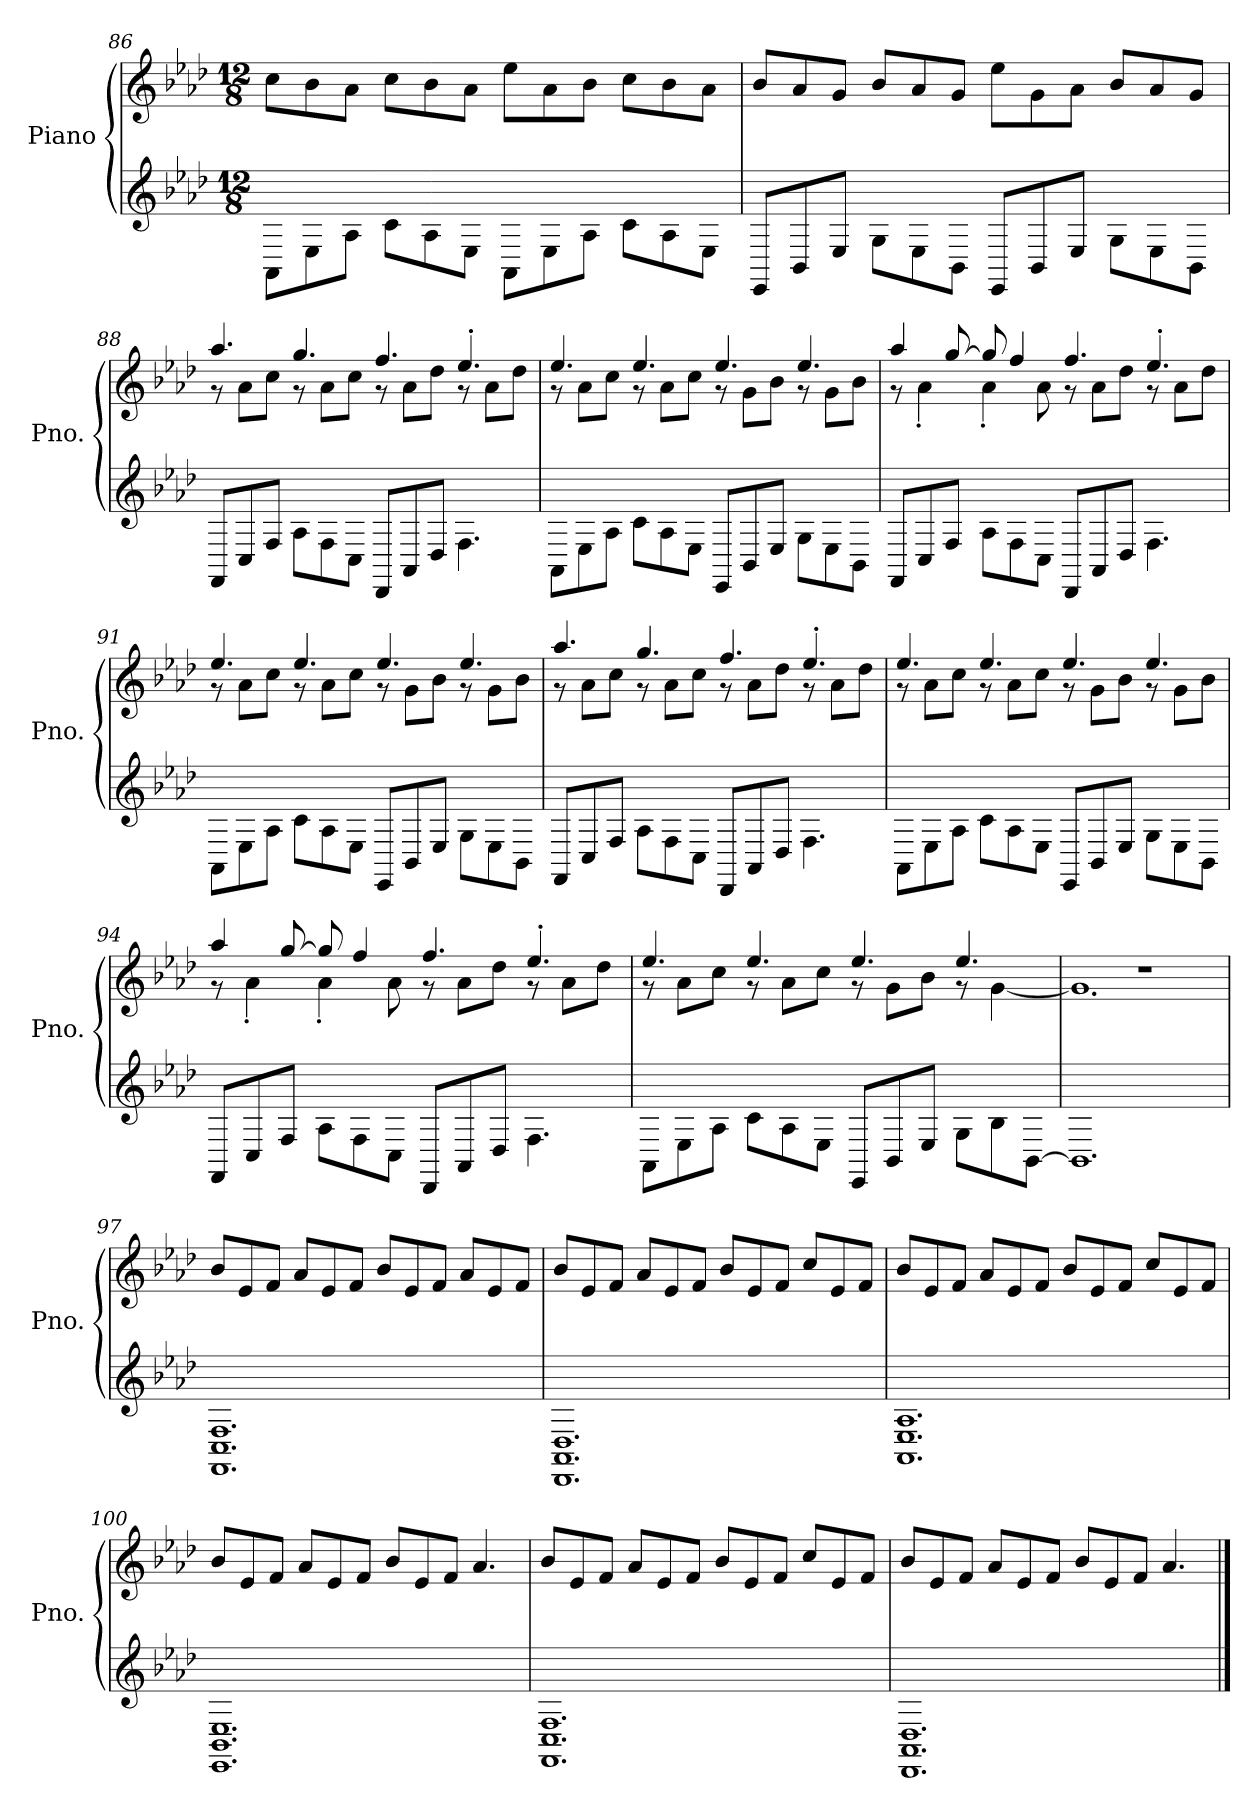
**kern	**kern
*part1	*part1
*staff2	*staff1
*I"Piano	*
*I'Pno.	*
*clefG2	*clefG2
*k[b-e-a-d-]	*k[b-e-a-d-]
*M12/8	*M12/8
=86	=86
8AA-\L	8cc\L
8E-\	8b-\
8A-\J	8a-\J
8c\L	8cc\L
8A-\	8b-\
8E-\J	8a-\J
8AA-\L	8ee-\L
8E-\	8a-\
8A-\J	8b-\J
8c\L	8cc\L
8A-\	8b-\
8E-\J	8a-\J
!!LO:LB:g=z
=87	=87
8EE-/L	8b-/L
8BB-/	8a-/
8E-/J	8g/J
8G\L	8b-/L
8E-\	8a-/
8BB-\J	8g/J
8EE-/L	8ee-\L
8BB-/	8g\
8E-/J	8a-\J
8G\L	8b-/L
8E-\	8a-/
8BB-\J	8g/J
=88	=88
*	*^
8FF/L	4.aa-/	8r
8C/	.	8a-\L
8F/J	.	8cc\J
8A-\L	4.gg/	8r
8F\	.	8a-\L
8C\J	.	8cc\J
8DD-/L	4.ff/	8r
8AA-/	.	8a-\L
8D-/J	.	8dd-\J
4.F\	4.ee-'/	8r
.	.	8a-\L
.	.	8dd-\J
=89	=89	=89
8AA-\L	4.ee-/	8r
8E-\	.	8a-\L
8A-\J	.	8cc\J
8c\L	4.ee-/	8r
8A-\	.	8a-\L
8E-\J	.	8cc\J
8EE-/L	4.ee-/	8r
8BB-/	.	8g\L
8E-/J	.	8b-\J
8G\L	4.ee-/	8r
8E-\	.	8g\L
8BB-\J	.	8b-\J
!!LO:LB:g=z	!!
=90	=90	=90
8FF/L	4aa-/	8r
8C/	.	4a-'\
8F/J	[8gg/	.
8A-\L	8gg/]	4a-'\
8F\	4ff/	.
8C\J	.	8a-\
8DD-/L	4.ff/	8r
8AA-/	.	8a-\L
8D-/J	.	8dd-\J
4.F\	4.ee-'/	8r
.	.	8a-\L
.	.	8dd-\J
=91	=91	=91
8AA-\L	4.ee-/	8r
8E-\	.	8a-\L
8A-\J	.	8cc\J
8c\L	4.ee-/	8r
8A-\	.	8a-\L
8E-\J	.	8cc\J
8EE-/L	4.ee-/	8r
8BB-/	.	8g\L
8E-/J	.	8b-\J
8G\L	4.ee-/	8r
8E-\	.	8g\L
8BB-\J	.	8b-\J
=92	=92	=92
8FF/L	4.aa-/	8r
8C/	.	8a-\L
8F/J	.	8cc\J
8A-\L	4.gg/	8r
8F\	.	8a-\L
8C\J	.	8cc\J
8DD-/L	4.ff/	8r
8AA-/	.	8a-\L
8D-/J	.	8dd-\J
4.F\	4.ee-'/	8r
.	.	8a-\L
.	.	8dd-\J
!!LO:PB:g=z	!!
=93	=93	=93
8AA-\L	4.ee-/	8r
8E-\	.	8a-\L
8A-\J	.	8cc\J
8c\L	4.ee-/	8r
8A-\	.	8a-\L
8E-\J	.	8cc\J
8EE-/L	4.ee-/	8r
8BB-/	.	8g\L
8E-/J	.	8b-\J
8G\L	4.ee-/	8r
8E-\	.	8g\L
8BB-\J	.	8b-\J
=94	=94	=94
8FF/L	4aa-/	8r
8C/	.	4a-'\
8F/J	[8gg/	.
8A-\L	8gg/]	4a-'\
8F\	4ff/	.
8C\J	.	8a-\
8DD-/L	4.ff/	8r
8AA-/	.	8a-\L
8D-/J	.	8dd-\J
4.F\	4.ee-'/	8r
.	.	8a-\L
.	.	8dd-\J
=95	=95	=95
8AA-\L	4.ee-/	8r
8E-\	.	8a-\L
8A-\J	.	8cc\J
8c\L	4.ee-/	8r
8A-\	.	8a-\L
8E-\J	.	8cc\J
*	*MM120	*
8EE-/L	4.ee-/	8r
8BB-/	.	8g\L
8E-/J	.	8b-\J
*	*MM60	*
8G\L	4.ee-/	8r
*	*MM30	*
8B-\	.	[4g\
[8BB-\J	.	.
!!LO:LB:g=z	!!
=96	=96	=96
1.BB-]	1.r	1.g]
*	*v	*v
=97	=97
*	*MM60
1.FF 1.C 1.F	8b-/L
*	*MM120
.	8e-/
.	8f/J
.	8a-/L
.	8e-/
.	8f/J
.	8b-/L
.	8e-/
.	8f/J
.	8a-/L
.	8e-/
.	8f/J
=98	=98
1.DD- 1.AA- 1.D-	8b-/L
.	8e-/
.	8f/J
.	8a-/L
.	8e-/
.	8f/J
.	8b-/L
.	8e-/
.	8f/J
.	8cc/L
.	8e-/
*	*MM40
.	8f/J
=99	=99
*	*MM60
1.AA- 1.E- 1.A-	8b-/L
*	*MM120
.	8e-/
.	8f/J
.	8a-/L
.	8e-/
.	8f/J
.	8b-/L
.	8e-/
.	8f/J
.	8cc/L
.	8e-/
.	8f/J
!!LO:LB:g=z
=100	=100
1.EE- 1.BB- 1.E-	8b-/L
.	8e-/
.	8f/J
.	8a-/L
.	8e-/
.	8f/J
.	8b-/L
.	8e-/
.	8f/J
*	*MM40
.	4.a-/
=101	=101
*	*MM60
1.FF 1.C 1.F	8b-/L
*	*MM120
.	8e-/
.	8f/J
.	8a-/L
.	8e-/
.	8f/J
.	8b-/L
.	8e-/
.	8f/J
.	8cc/L
.	8e-/
.	8f/J
=102	=102
1.DD- 1.AA- 1.D-	8b-/L
.	8e-/
.	8f/J
.	8a-/L
.	8e-/
.	8f/J
*	*MM100
.	8b-/L
*	*MM80
.	8e-/
*	*MM40
.	8f/J
*	*MM20
.	4.a-/
==	==
*-	*-
